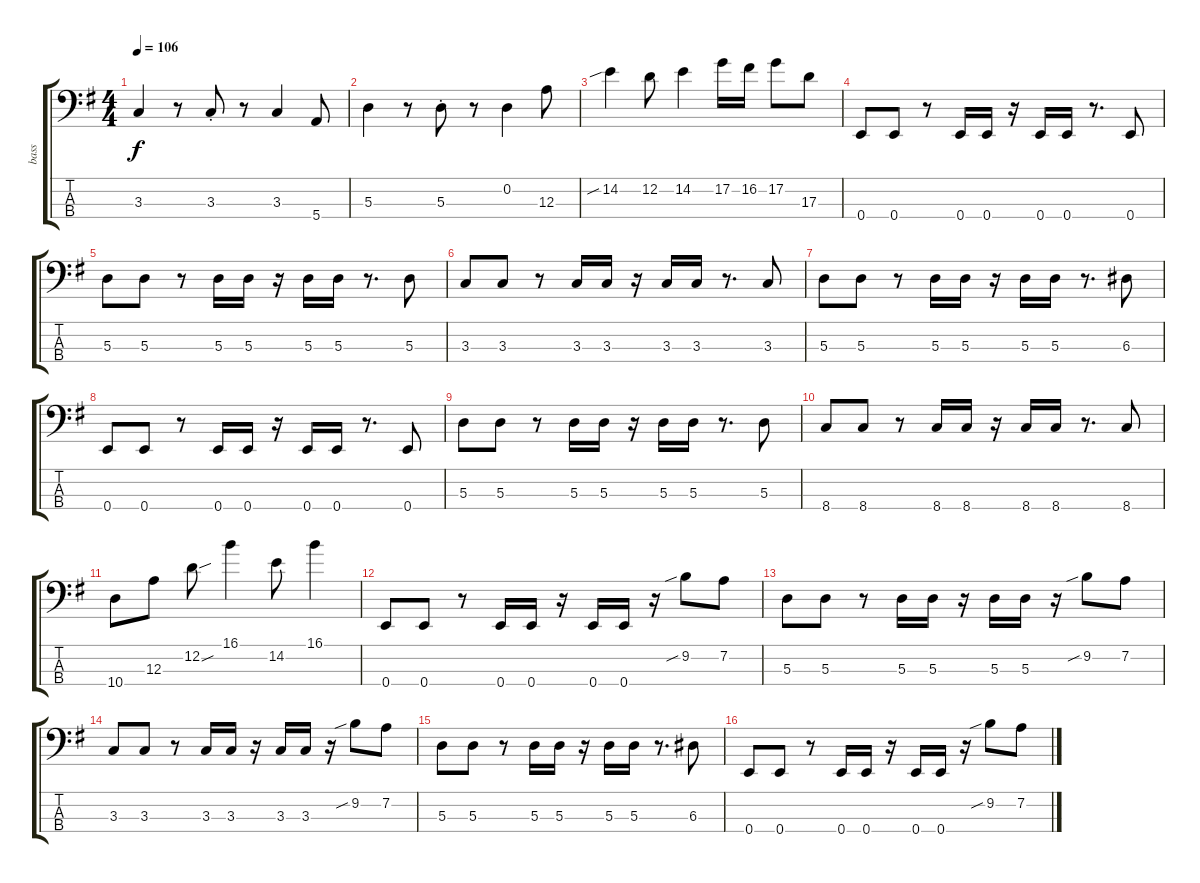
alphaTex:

\track ("bass" "bass") {instrument electricbassfinger}
\staff {score tabs}
\tuning (G2 D2 A1 E1) {hide}
\ts (4 4)
\tempo 106
\clef f4
\ks eminor
3.3.4{dy f} r.8 3.3{st}.8 r.8 3.3.4 5.4.8 |
5.3.4 r.8 5.3{st}.8 r.8 0.2.4 12.3.8 |
14.2{sib}.4 12.2.8 14.2.4 17.2.16 16.2.16 17.2.8 17.3.8 |
0.4.8 0.4.8 r.8 0.4.16 0.4.16 r.16 0.4.16 0.4.16 r.8{d} 0.4.8 |
5.3.8 5.3.8 r.8 5.3.16 5.3.16 r.16 5.3.16 5.3.16 r.8{d} 5.3.8 |
3.3.8 3.3.8 r.8 3.3.16 3.3.16 r.16 3.3.16 3.3.16 r.8{d} 3.3.8 |
5.3.8 5.3.8 r.8 5.3.16 5.3.16 r.16 5.3.16 5.3.16 r.8{d} 6.3.8 |
0.4.8 0.4.8 r.8 0.4.16 0.4.16 r.16 0.4.16 0.4.16 r.8{d} 0.4.8 |
5.3.8 5.3.8 r.8 5.3.16 5.3.16 r.16 5.3.16 5.3.16 r.8{d} 5.3.8 |
8.4.8 8.4.8 r.8 8.4.16 8.4.16 r.16 8.4.16 8.4.16 r.8{d} 8.4.8 |
10.4.8 12.3.8 12.2{sou}.8 16.1.4 14.2.8 16.1.4 |
0.4.8 0.4.8 r.8 0.4.16 0.4.16 r.16 0.4.16 0.4.16 r.16 9.2{sib}.8 7.2.8 |
5.3.8 5.3.8 r.8 5.3.16 5.3.16 r.16 5.3.16 5.3.16 r.16 9.2{sib}.8 7.2.8 |
3.3.8 3.3.8 r.8 3.3.16 3.3.16 r.16 3.3.16 3.3.16 r.16 9.2{sib}.8 7.2.8 |
5.3.8 5.3.8 r.8 5.3.16 5.3.16 r.16 5.3.16 5.3.16 r.8{d} 6.3.8 |
0.4.8 0.4.8 r.8 0.4.16 0.4.16 r.16 0.4.16 0.4.16 r.16 9.2{sib}.8 7.2.8
